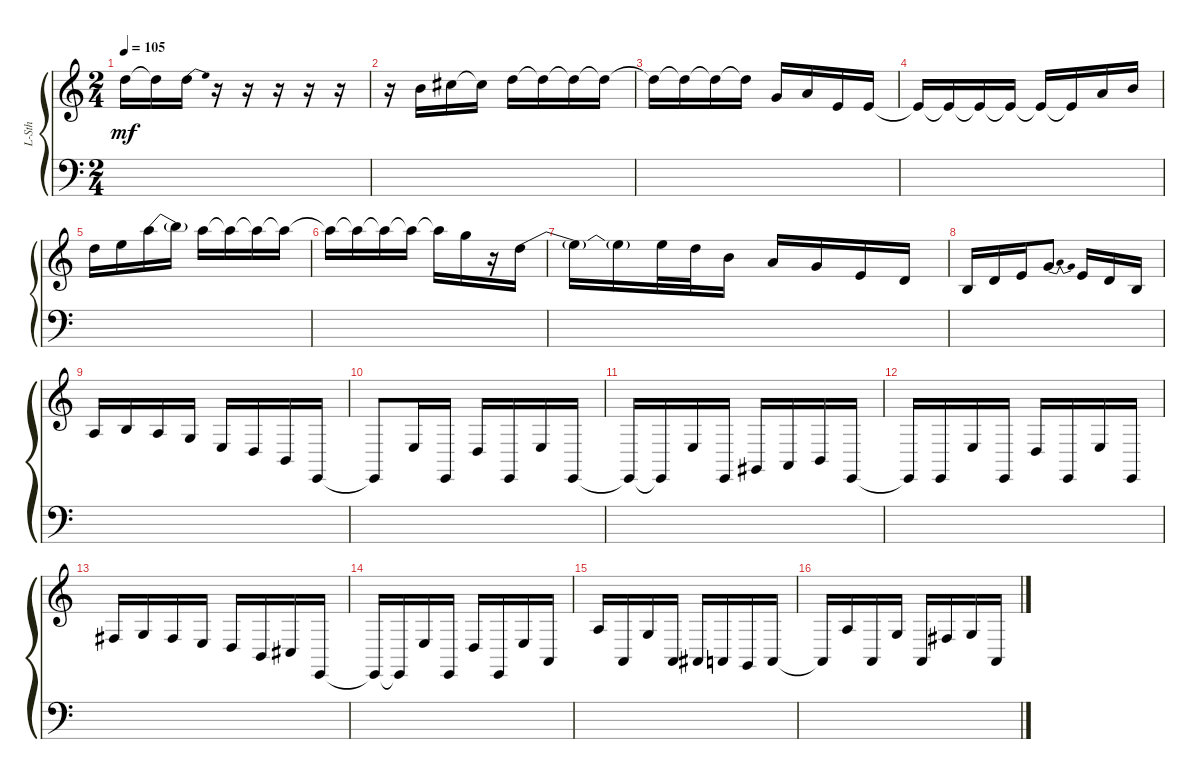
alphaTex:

\defaultSystemsLayout 4
\bracketExtendMode groupsimilarinstruments
\otherSystemsTrackNameOrientation horizontal
\track ("Mr. Hammer" "L-Sth") {instrument lead7fifths}
\staff {score}
\tuning (E4 B3 G3 D3 A2 E2)
\ts (2 4)
\tempo 105
\clef g2
\ks c
10.1{t}.16{dy mf} 10.1{t}.16 10.1{be (bend 0 0 15 4)}.16 r.16 r.16 r.16 r.16 r.16 |
r.16 7.1.16 9.1{acc #}.16 9.1{t acc #}.16 10.1.16 10.1{t}.16 10.1{t}.16 10.1{t}.16 |
10.1{t}.16 10.1{t}.16 10.1{t}.16 10.1{t}.16 8.2.16 5.1.16 0.1.16 0.1.16 |
0.1{t}.16 0.1{t}.16 0.1{t}.16 0.1{t}.16 0.1{t}.16 0.1{t}.16 5.1.16 7.1.16 |
10.1.16 12.1.16 17.1{be (bend 22.8 0 30.599999999999998 4)}.16 17.1{t}.16 17.1.16 17.1{t}.16 17.1{t}.16 17.1{t}.16 |
17.1{t}.16 17.1{t}.16 17.1{t}.16 17.1{t}.16 17.1{t}.16 15.1.16 r.16 10.1{be (bend 7.8 0 18 4)}.16 |
10.1{t}.16 10.1{t}.16 12.1.32 10.1.32 7.1.16 5.1.16 3.1.16 5.2.16 3.2.16 |
4.3.16 3.2.16 5.2.16 3.1{be (bendrelease 0 0 10.2 4 20.4 4 30 0)}.8 5.2.16 3.2.16 4.3.16 |
2.3.16 4.3.16 7.4.16 5.4.16 7.5.16 5.5.16 2.5.16 0.6.16 |
0.6{t}.8 2.4.16 0.6.16 0.4.16 0.6.16 2.4.16 0.6.16 |
0.6{t}.16 0.6{t}.16 2.4.16 0.6.16 4.6{acc #}.16 5.6.16 2.5.16 0.6.16 |
0.6{t}.16 0.6.16 2.4.16 0.6.16 0.4.16 0.6.16 2.4.16 0.6.16 |
4.4{acc #}.16 5.4.16 4.4{acc #}.16 7.5.16 5.5.16 2.5.16 4.5{acc #}.16 0.6.16 |
0.6{t}.16 0.6{t}.16 2.4.16 0.6.16 0.4.16 0.6.16 2.4.16 0.5.16 |
2.3.16 0.5.16 0.3.16 0.5.16 1.5{acc #}.16 0.5.16 3.6.16 5.6.16 |
5.6{t}.16 7.4.16 5.6.16 5.4.16 5.6.16 4.4{acc #}.16 0.3.16 0.5.16
\staff {score}
\tuning (E4 B3 G3 D3 A2 E2)
\clef f4
\ottava regular
\simile none
\ks c
|
|
|
|
|
|
|
|
|
|
|
|
|
|
|
